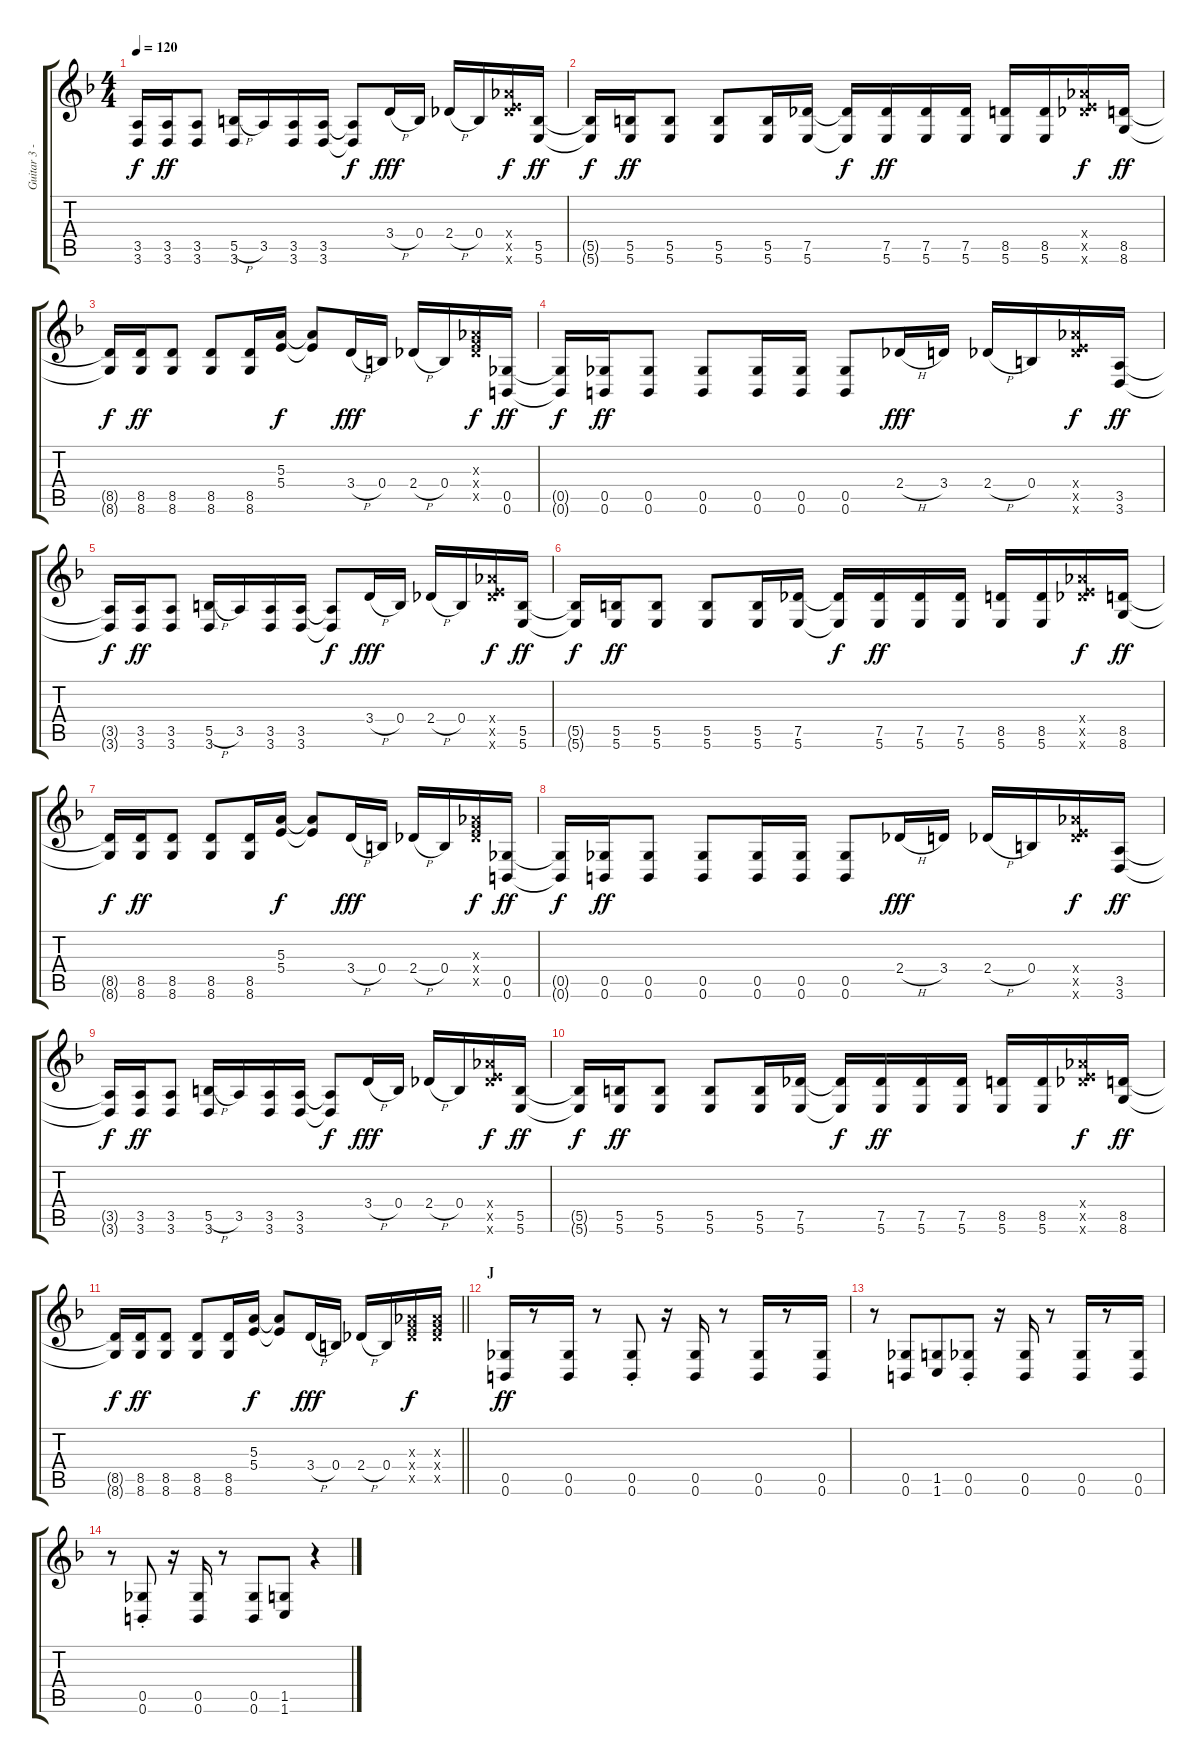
\track ("Guitar 3 - Aoi" "Guitar 3 -") {instrument distortionguitar}
\staff {score tabs}
\tuning (Db4 Ab3 E3 B2 Gb2 B1) {hide}
\ts (4 4)
\tempo 120
\clef g2
\ks f
(3.5{t} 3.6{t}).16{dy f} (3.5 3.6).16{dy ff} (3.5 3.6).8 (5.5{h} 3.6).16 3.5.16 (3.5 3.6).16 (3.5 3.6).16 (3.5{t} 3.6{t}).8{dy f} 3.4{h}.16{dy fff} 0.4.16 2.4{h}.16 0.4.16 (9.4{x} 10.5{x} 14.6{x}).16{dy f} (5.5 5.6).16{dy ff} |
(5.5{t} 5.6{t}).16{dy f} (5.5 5.6).16{dy ff} (5.5 5.6).8 (5.5 5.6).8 (5.5 5.6).16 (7.5 5.6).16 (7.5{t} 5.6{t}).16{dy f} (7.5 5.6).16{dy ff} (7.5 5.6).16 (7.5 5.6).16 (8.5 5.6).16 (8.5 5.6).16 (9.4{x} 10.5{x} 14.6{x}).16{dy f} (8.5 8.6).16{dy ff} |
(8.5{t} 8.6{t}).16{dy f} (8.5 8.6).16{dy ff} (8.5 8.6).8 (8.5 8.6).8 (8.5 8.6).16 (5.3 5.4).16{dy f} (5.3{t} 5.4{t}).8 3.4{h}.16{dy fff} 0.4.16 2.4{h}.16 0.4.16 (4.3{x} 6.4{x} 7.5{x}).16{dy f} (0.5 0.6).16{dy ff} |
(0.5{t} 0.6{t}).16{dy f} (0.5 0.6).16{dy ff} (0.5 0.6).8 (0.5 0.6).8 (0.5 0.6).16 (0.5 0.6).16 (0.5 0.6).8 2.4{h}.16{dy fff} 3.4.16 2.4{h}.16 0.4.16 (9.4{x} 10.5{x} 14.6{x}).16{dy f} (3.5 3.6).16{dy ff} |
(3.5{t} 3.6{t}).16{dy f} (3.5 3.6).16{dy ff} (3.5 3.6).8 (5.5{h} 3.6).16 3.5.16 (3.5 3.6).16 (3.5 3.6).16 (3.5{t} 3.6{t}).8{dy f} 3.4{h}.16{dy fff} 0.4.16 2.4{h}.16 0.4.16 (9.4{x} 10.5{x} 14.6{x}).16{dy f} (5.5 5.6).16{dy ff} |
(5.5{t} 5.6{t}).16{dy f} (5.5 5.6).16{dy ff} (5.5 5.6).8 (5.5 5.6).8 (5.5 5.6).16 (7.5 5.6).16 (7.5{t} 5.6{t}).16{dy f} (7.5 5.6).16{dy ff} (7.5 5.6).16 (7.5 5.6).16 (8.5 5.6).16 (8.5 5.6).16 (9.4{x} 10.5{x} 14.6{x}).16{dy f} (8.5 8.6).16{dy ff} |
(8.5{t} 8.6{t}).16{dy f} (8.5 8.6).16{dy ff} (8.5 8.6).8 (8.5 8.6).8 (8.5 8.6).16 (5.3 5.4).16{dy f} (5.3{t} 5.4{t}).8 3.4{h}.16{dy fff} 0.4.16 2.4{h}.16 0.4.16 (4.3{x} 6.4{x} 7.5{x}).16{dy f} (0.5 0.6).16{dy ff} |
(0.5{t} 0.6{t}).16{dy f} (0.5 0.6).16{dy ff} (0.5 0.6).8 (0.5 0.6).8 (0.5 0.6).16 (0.5 0.6).16 (0.5 0.6).8 2.4{h}.16{dy fff} 3.4.16 2.4{h}.16 0.4.16 (9.4{x} 10.5{x} 14.6{x}).16{dy f} (3.5 3.6).16{dy ff} |
(3.5{t} 3.6{t}).16{dy f} (3.5 3.6).16{dy ff} (3.5 3.6).8 (5.5{h} 3.6).16 3.5.16 (3.5 3.6).16 (3.5 3.6).16 (3.5{t} 3.6{t}).8{dy f} 3.4{h}.16{dy fff} 0.4.16 2.4{h}.16 0.4.16 (9.4{x} 10.5{x} 14.6{x}).16{dy f} (5.5 5.6).16{dy ff} |
(5.5{t} 5.6{t}).16{dy f} (5.5 5.6).16{dy ff} (5.5 5.6).8 (5.5 5.6).8 (5.5 5.6).16 (7.5 5.6).16 (7.5{t} 5.6{t}).16{dy f} (7.5 5.6).16{dy ff} (7.5 5.6).16 (7.5 5.6).16 (8.5 5.6).16 (8.5 5.6).16 (9.4{x} 10.5{x} 14.6{x}).16{dy f} (8.5 8.6).16{dy ff} |
\barLineRight lightlight
(8.5{t} 8.6{t}).16{dy f} (8.5 8.6).16{dy ff} (8.5 8.6).8 (8.5 8.6).8 (8.5 8.6).16 (5.3 5.4).16{dy f} (5.3{t} 5.4{t}).8 3.4{h}.16{dy fff} 0.4.16 2.4{h}.16 0.4.16 (4.3{x} 6.4{x} 7.5{x}).16{dy f} (4.3{x} 6.4{x} 7.5{x}).16 |
\section ("" "J")
(0.5 0.6).16{dy ff} r.8 (0.5 0.6).16 r.8 (0.5{st} 0.6{st}).8 r.16 (0.5 0.6).16 r.8 (0.5 0.6).16 r.8 (0.5 0.6).16 |
r.8 (0.5 0.6).8{beam merge} (1.5 1.6).8 (0.5{st} 0.6{st}).8 r.16 (0.5 0.6).16 r.8 (0.5 0.6).16 r.8 (0.5 0.6).16 |
r.8 (0.5{st} 0.6{st}).8 r.16 (0.5 0.6).16 r.8 (0.5 0.6).8 (1.5 1.6).8 r.4
